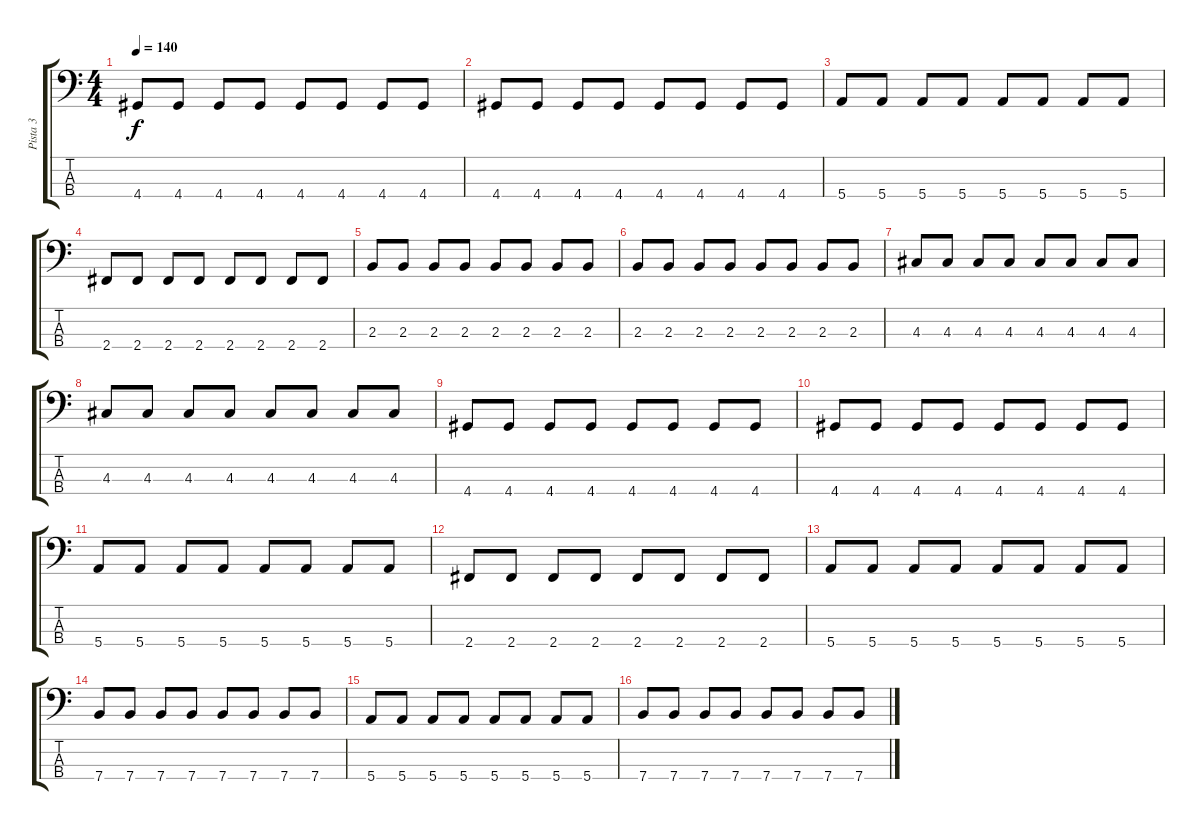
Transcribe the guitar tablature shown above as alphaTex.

\track ("Pista 3" "Pista 3") {instrument electricbassfinger}
\staff {score tabs}
\tuning (G2 D2 A1 E1) {hide}
\ts (4 4)
\tempo 140
\clef f4
\ks c
4.4.8{dy f} 4.4.8 4.4.8 4.4.8 4.4.8 4.4.8 4.4.8 4.4.8 |
4.4.8 4.4.8 4.4.8 4.4.8 4.4.8 4.4.8 4.4.8 4.4.8 |
5.4.8 5.4.8 5.4.8 5.4.8 5.4.8 5.4.8 5.4.8 5.4.8 |
2.4.8 2.4.8 2.4.8 2.4.8 2.4.8 2.4.8 2.4.8 2.4.8 |
2.3.8 2.3.8 2.3.8 2.3.8 2.3.8 2.3.8 2.3.8 2.3.8 |
2.3.8 2.3.8 2.3.8 2.3.8 2.3.8 2.3.8 2.3.8 2.3.8 |
4.3.8 4.3.8 4.3.8 4.3.8 4.3.8 4.3.8 4.3.8 4.3.8 |
4.3.8 4.3.8 4.3.8 4.3.8 4.3.8 4.3.8 4.3.8 4.3.8 |
4.4.8 4.4.8 4.4.8 4.4.8 4.4.8 4.4.8 4.4.8 4.4.8 |
4.4.8 4.4.8 4.4.8 4.4.8 4.4.8 4.4.8 4.4.8 4.4.8 |
5.4.8 5.4.8 5.4.8 5.4.8 5.4.8 5.4.8 5.4.8 5.4.8 |
2.4.8 2.4.8 2.4.8 2.4.8 2.4.8 2.4.8 2.4.8 2.4.8 |
5.4.8 5.4.8 5.4.8 5.4.8 5.4.8 5.4.8 5.4.8 5.4.8 |
7.4.8 7.4.8 7.4.8 7.4.8 7.4.8 7.4.8 7.4.8 7.4.8 |
5.4.8 5.4.8 5.4.8 5.4.8 5.4.8 5.4.8 5.4.8 5.4.8 |
7.4.8 7.4.8 7.4.8 7.4.8 7.4.8 7.4.8 7.4.8 7.4.8
